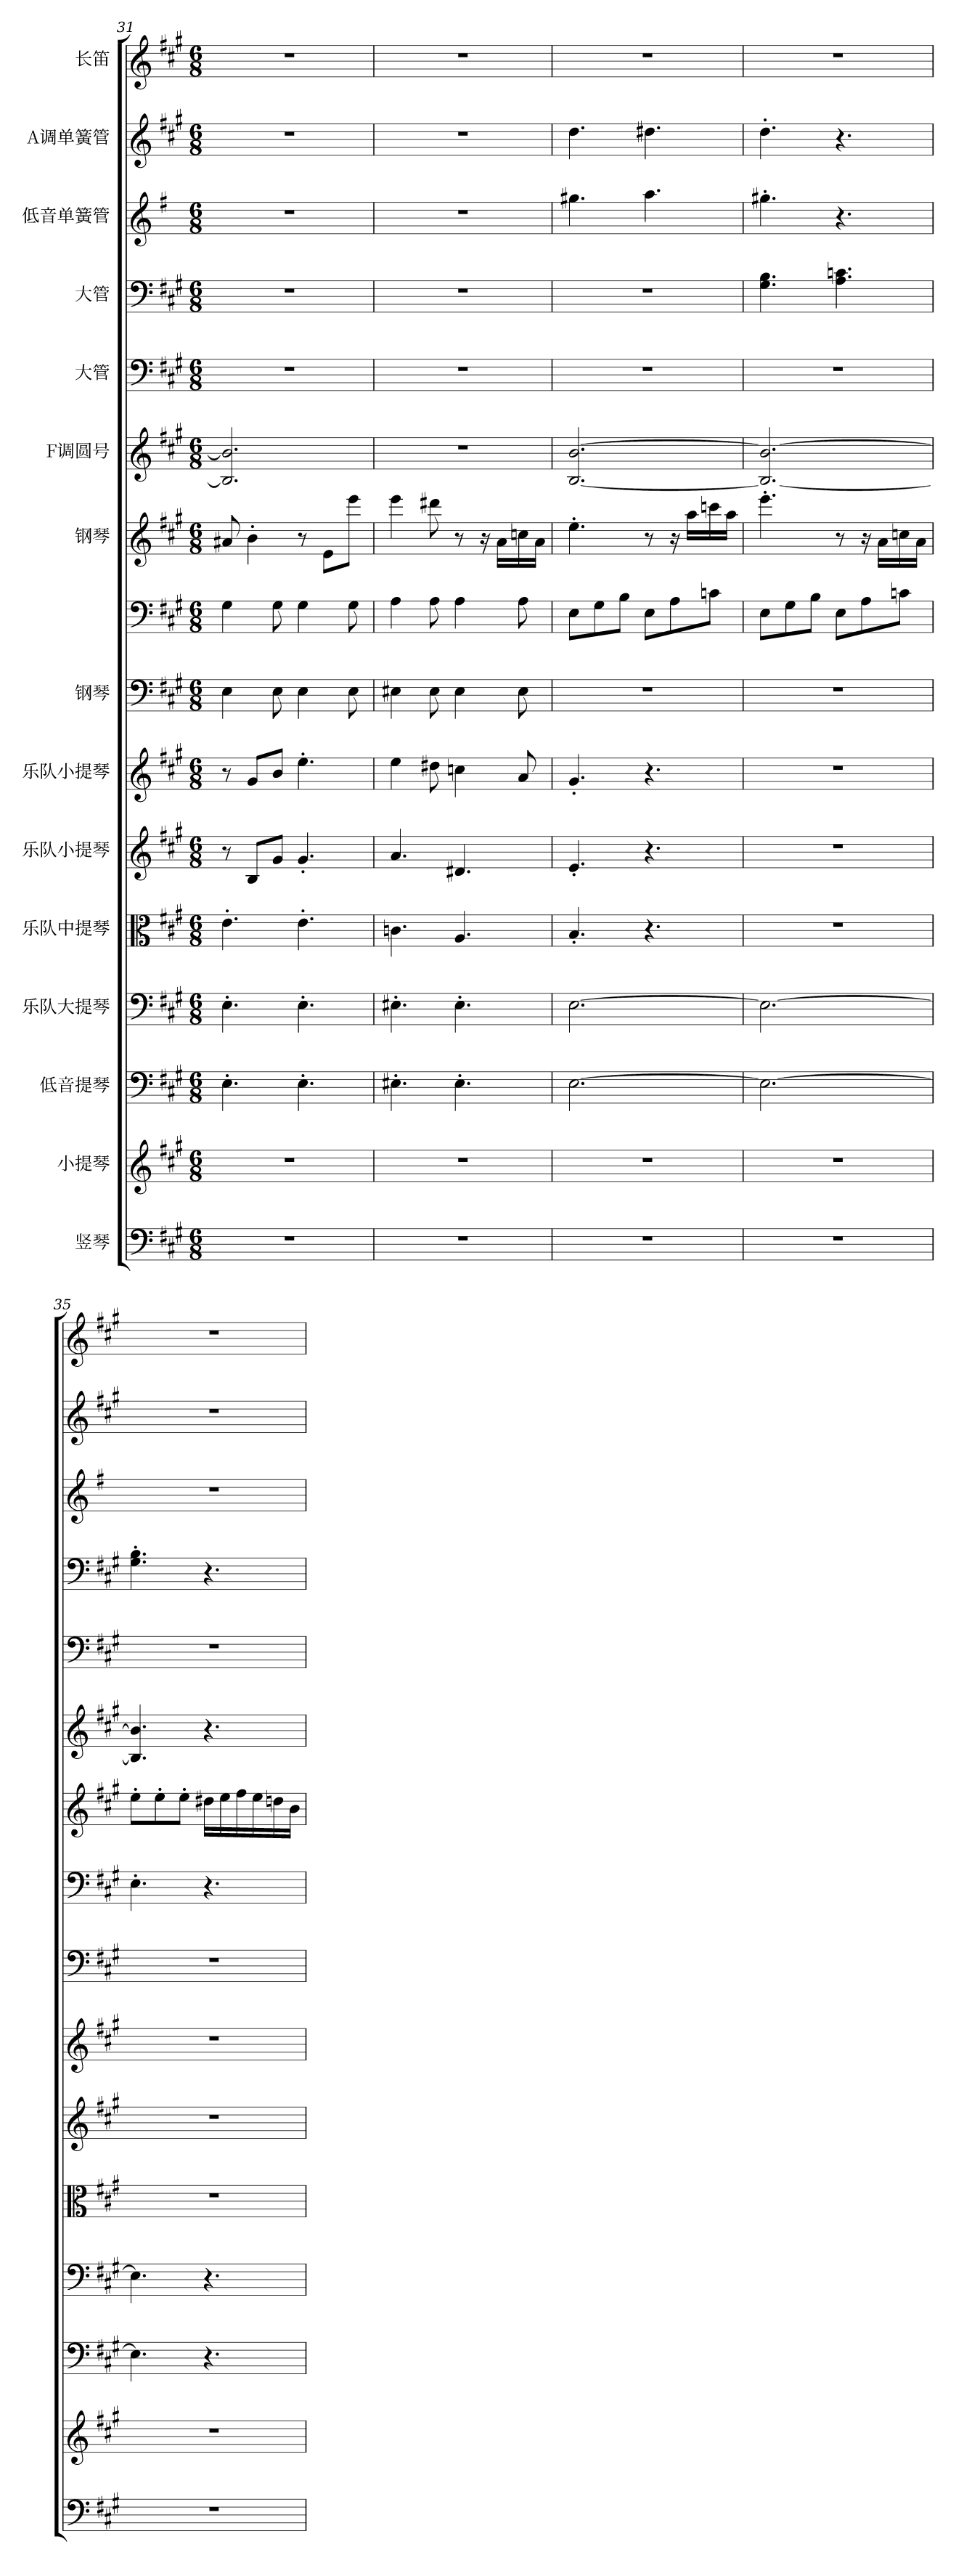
**kern	**kern	**kern	**kern	**kern	**kern	**kern	**kern	**kern	**kern	**kern	**kern	**kern	**kern	**kern	**kern
*part15	*part14	*part13	*part12	*part11	*part10	*part9	*part8	*part8	*part7	*part6	*part5	*part4	*part3	*part2	*part1
*staff16	*staff15	*staff14	*staff13	*staff12	*staff11	*staff10	*staff9	*staff8	*staff7	*staff6	*staff5	*staff4	*staff3	*staff2	*staff1
*I"竖琴	*I"小提琴	*I"低音提琴	*I"乐队大提琴	*I"乐队中提琴	*I"乐队小提琴	*I"乐队小提琴	*I"钢琴	*	*I"钢琴	*I"F调圆号	*I"大管	*I"大管	*I"低音单簧管	*I"A调单簧管	*I"长笛
*clefF4	*clefG2	*clefF4	*clefF4	*clefC3	*clefG2	*clefG2	*clefF4	*clefF4	*clefG2	*clefG2	*clefF4	*clefF4	*clefG2	*clefG2	*clefG2
*	*	*ITrd7c12	*	*	*	*	*	*	*	*ITrd4c7	*	*	*ITrd8c14	*ITrd2c3	*
*k[f#c#g#]	*k[f#c#g#]	*k[f#c#g#]	*k[f#c#g#]	*k[f#c#g#]	*k[f#c#g#]	*k[f#c#g#]	*k[f#c#g#]	*k[f#c#g#]	*k[f#c#g#]	*k[f#c#]	*k[f#c#g#]	*k[f#c#g#]	*k[f#]	*k[f#c#g#d#a#e#]	*k[f#c#g#]
*M6/8	*M6/8	*M6/8	*M6/8	*M6/8	*M6/8	*M6/8	*M6/8	*M6/8	*M6/8	*M6/8	*M6/8	*M6/8	*M6/8	*M6/8	*M6/8
=31	=31	=31	=31	=31	=31	=31	=31	=31	=31	=31	=31	=31	=31	=31	=31
2.r	2.r	4.EE'\	4.E'\	4.e'\	8r	8r	4E\	4G#\	8a#X/	2.E/] 2.e/]	2.r	2.r	2.r	2.r	2.r
.	.	.	.	.	8B/L	8g#/L	.	.	4b'\	.	.	.	.	.	.
.	.	.	.	.	8g#/J	8b/J	8E\	8G#\	.	.	.	.	.	.	.
.	.	4.EE'\	4.E'\	4.e'\	4.g#'/	4.ee'\	4E\	4G#\	8r	.	.	.	.	.	.
.	.	.	.	.	.	.	.	.	8e\L	.	.	.	.	.	.
.	.	.	.	.	.	.	8E\	8G#\	8eee\J	.	.	.	.	.	.
=32	=32	=32	=32	=32	=32	=32	=32	=32	=32	=32	=32	=32	=32	=32	=32
2.r	2.r	4.EE#X'\	4.E#X'\	4.cn\	4.a/	4ee\	4E#X\	4A\	4eee\	2.r	2.r	2.r	2.r	2.r	2.r
.	.	.	.	.	.	8dd#X\	8E#\	8A\	8ddd#X\	.	.	.	.	.	.
.	.	4.EE#'\	4.E#'\	4.A/	4.d#X/	4ccn\	4E#\	4A\	8r	.	.	.	.	.	.
.	.	.	.	.	.	.	.	.	16r	.	.	.	.	.	.
.	.	.	.	.	.	.	.	.	16a\LL	.	.	.	.	.	.
.	.	.	.	.	.	8a/	8E#\	8A\	16ccn\	.	.	.	.	.	.
.	.	.	.	.	.	.	.	.	16a\JJ	.	.	.	.	.	.
=33	=33	=33	=33	=33	=33	=33	=33	=33	=33	=33	=33	=33	=33	=33	=33
2.r	2.r	[2.EE\	[2.E\	4.B'/	4.e'/	4.g#'/	2.r	8E\L	4.ee'\	[2.E/ [2.e/	2.r	2.r	4.g#X\	4.b\	2.r
.	.	.	.	.	.	.	.	8G#\	.	.	.	.	.	.	.
.	.	.	.	.	.	.	.	8B\J	.	.	.	.	.	.	.
.	.	.	.	4.r	4.r	4.r	.	8E\L	8r	.	.	.	4.a\	4.b#X\	.
.	.	.	.	.	.	.	.	8A\	16r	.	.	.	.	.	.
.	.	.	.	.	.	.	.	.	16aa\LL	.	.	.	.	.	.
.	.	.	.	.	.	.	.	8cn\J	16cccn\	.	.	.	.	.	.
.	.	.	.	.	.	.	.	.	16aa\JJ	.	.	.	.	.	.
!!LO:PB:g=z
=34	=34	=34	=34	=34	=34	=34	=34	=34	=34	=34	=34	=34	=34	=34	=34
2.r	2.r	2.EE\_	2.E\_	2.r	2.r	2.r	2.r	8E\L	4.eee'\	2.E/_ 2.e/_	2.r	4.G#\ 4.B\	4.g#X'\	4.b'\	2.r
.	.	.	.	.	.	.	.	8G#\	.	.	.	.	.	.	.
.	.	.	.	.	.	.	.	8B\J	.	.	.	.	.	.	.
.	.	.	.	.	.	.	.	8E\L	8r	.	.	4.A\ 4.cn\	4.r	4.r	.
.	.	.	.	.	.	.	.	8A\	16r	.	.	.	.	.	.
.	.	.	.	.	.	.	.	.	16a\LL	.	.	.	.	.	.
.	.	.	.	.	.	.	.	8cn\J	16ccn\	.	.	.	.	.	.
.	.	.	.	.	.	.	.	.	16a\JJ	.	.	.	.	.	.
=35	=35	=35	=35	=35	=35	=35	=35	=35	=35	=35	=35	=35	=35	=35	=35
2.r	2.r	4.EE\]	4.E\]	2.r	2.r	2.r	2.r	4.E'\	8ee'\L	4.E/] 4.e/]	2.r	4.G#\' 4.B\'	2.r	2.r	2.r
.	.	.	.	.	.	.	.	.	8ee'\	.	.	.	.	.	.
.	.	.	.	.	.	.	.	.	8ee'\J	.	.	.	.	.	.
.	.	4.r	4.r	.	.	.	.	4.r	16dd#X\LL	4.r	.	4.r	.	.	.
.	.	.	.	.	.	.	.	.	16ee\	.	.	.	.	.	.
.	.	.	.	.	.	.	.	.	16ff#\	.	.	.	.	.	.
.	.	.	.	.	.	.	.	.	16ee\	.	.	.	.	.	.
.	.	.	.	.	.	.	.	.	16ddn\	.	.	.	.	.	.
.	.	.	.	.	.	.	.	.	16b\JJ	.	.	.	.	.	.
=	=	=	=	=	=	=	=	=	=	=	=	=	=	=	=
*-	*-	*-	*-	*-	*-	*-	*-	*-	*-	*-	*-	*-	*-	*-	*-
